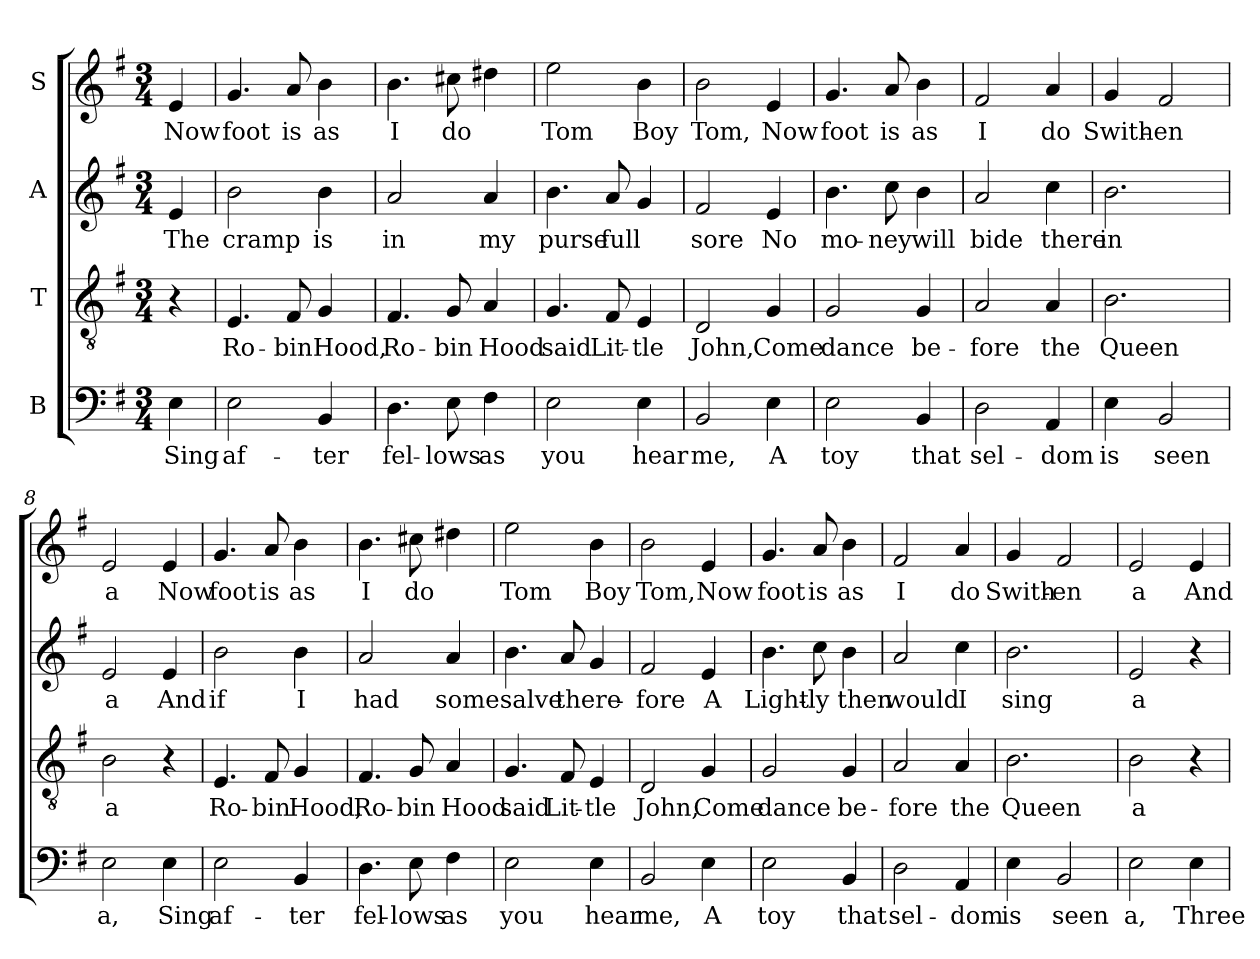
**kern	**text	**kern	**text	**kern	**text	**kern	**text
*part4	*part4	*part3	*part3	*part2	*part2	*part1	*part1
*staff4	*staff4	*staff3	*staff3	*staff2	*staff2	*staff1	*staff1
*I"B	*	*I"T	*	*I"A	*	*I"S	*
*clefF4	*	*clefGv2	*	*clefG2	*	*clefG2	*
*k[f#]	*	*k[f#]	*	*k[f#]	*	*k[f#]	*
*G:	*	*G:	*	*G:	*	*G:	*
*M3/4	*	*M3/4	*	*M3/4	*	*M3/4	*
=	=	=	=	=	=	=	=
4E\	Sing	4r	.	4e/	The	4e/	Now
=1	=1	=1	=1	=1	=1	=1	=1
2E\	af-	4.E/	Ro-	2b\	cramp	4.g/	foot
.	.	8F#/	-bin	.	.	8a/	is
4BB/	-ter	4G/	Hood,	4b\	is	4b\	as
=2	=2	=2	=2	=2	=2	=2	=2
4.D\	fel-	4.F#/	Ro-	2a/	in	4.b\	I
8E\	-lows	8G/	-bin	.	.	8cc#X\	do
4F#\	as	4A/	Hood	4a/	my	4dd#X\	.
=3	=3	=3	=3	=3	=3	=3	=3
2E\	you	4.G/	said	4.b\	purse	2ee\	Tom
.	.	8F#/	Lit-	8a/	full	.	.
4E\	hear	4E/	-tle	4g/	.	4b\	Boy
=4	=4	=4	=4	=4	=4	=4	=4
2BB/	me,	2D/	John,	2f#/	sore	2b\	Tom,
4E\	A	4G/	Come	4e/	No	4e/	Now
!!LO:LB:g=z
=5	=5	=5	=5	=5	=5	=5	=5
2E\	toy	2G/	dance	4.b\	mo-	4.g/	foot
.	.	.	.	8cc\	-ney	8a/	is
4BB/	that	4G/	be-	4b\	will	4b\	as
=6	=6	=6	=6	=6	=6	=6	=6
2D\	sel-	2A/	-fore	2a/	bide	2f#/	I
4AA/	-dom	4A/	the	4cc\	there	4a/	do
=7	=7	=7	=7	=7	=7	=7	=7
4E\	is	2.B\	Queen	2.b\	in	4g/	Swith-
2BB/	seen	.	.	.	.	2f#/	-en
=8	=8	=8	=8	=8	=8	=8	=8
2E\	a,	2B\	a	2e/	a	2e/	a
4E\	Sing	4r	.	4e/	And	4e/	Now
=9	=9	=9	=9	=9	=9	=9	=9
2E\	af-	4.E/	Ro-	2b\	if	4.g/	foot
.	.	8F#/	-bin	.	.	8a/	is
4BB/	-ter	4G/	Hood,	4b\	I	4b\	as
=10	=10	=10	=10	=10	=10	=10	=10
4.D\	fel-	4.F#/	Ro-	2a/	had	4.b\	I
8E\	-lows	8G/	-bin	.	.	8cc#X\	do
4F#\	as	4A/	Hood	4a/	some	4dd#X\	.
!!LO:LB:g=z
=11	=11	=11	=11	=11	=11	=11	=11
2E\	you	4.G/	said	4.b\	salve	2ee\	Tom
.	.	8F#/	Lit-	8a/	there-	.	.
4E\	hear	4E/	-tle	4g/	.	4b\	Boy
=12	=12	=12	=12	=12	=12	=12	=12
2BB/	me,	2D/	John,	2f#/	-fore	2b\	Tom,
4E\	A	4G/	Come	4e/	A	4e/	Now
=13	=13	=13	=13	=13	=13	=13	=13
2E\	toy	2G/	dance	4.b\	Light-	4.g/	foot
.	.	.	.	8cc\	-ly	8a/	is
4BB/	that	4G/	be-	4b\	then	4b\	as
=14	=14	=14	=14	=14	=14	=14	=14
2D\	sel-	2A/	-fore	2a/	would	2f#/	I
4AA/	-dom	4A/	the	4cc\	I	4a/	do
=15	=15	=15	=15	=15	=15	=15	=15
4E\	is	2.B\	Queen	2.b\	sing	4g/	Swith-
2BB/	seen	.	.	.	.	2f#/	-en
=16	=16	=16	=16	=16	=16	=16	=16
2E\	a,	2B\	a	2e/	a	2e/	a
4E\	Three	4r	.	4r	.	4e/	And
=	=	=	=	=	=	=	=
*-	*-	*-	*-	*-	*-	*-	*-
